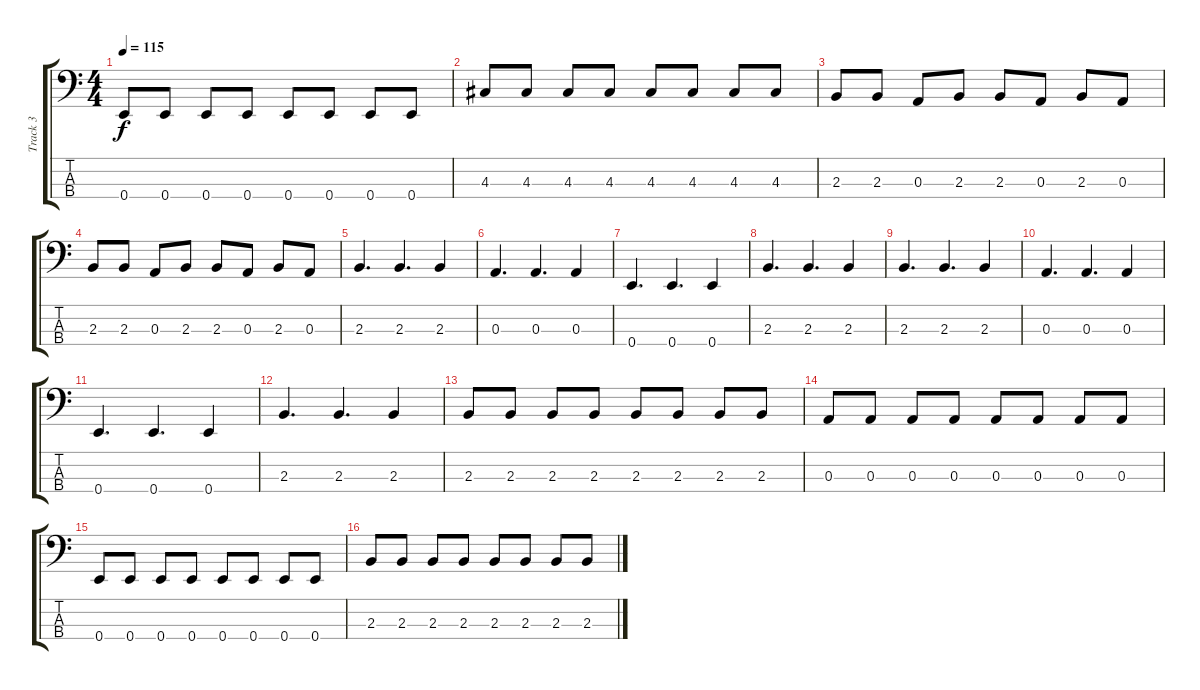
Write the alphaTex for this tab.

\track ("Track 3" "Track 3") {instrument electricbassfinger}
\staff {score tabs}
\tuning (G2 D2 A1 E1) {hide}
\ts (4 4)
\tempo 115
\clef f4
\ks c
0.4.8{dy f} 0.4.8 0.4.8 0.4.8 0.4.8 0.4.8 0.4.8 0.4.8 |
4.3.8 4.3.8 4.3.8 4.3.8 4.3.8 4.3.8 4.3.8 4.3.8 |
2.3.8 2.3.8 0.3.8 2.3.8 2.3.8 0.3.8 2.3.8 0.3.8 |
2.3.8 2.3.8 0.3.8 2.3.8 2.3.8 0.3.8 2.3.8 0.3.8 |
2.3.4{d} 2.3.4{d} 2.3.4 |
0.3.4{d} 0.3.4{d} 0.3.4 |
0.4.4{d} 0.4.4{d} 0.4.4 |
2.3.4{d} 2.3.4{d} 2.3.4 |
2.3.4{d} 2.3.4{d} 2.3.4 |
0.3.4{d} 0.3.4{d} 0.3.4 |
0.4.4{d} 0.4.4{d} 0.4.4 |
2.3.4{d} 2.3.4{d} 2.3.4 |
2.3.8 2.3.8 2.3.8 2.3.8 2.3.8 2.3.8 2.3.8 2.3.8 |
0.3.8 0.3.8 0.3.8 0.3.8 0.3.8 0.3.8 0.3.8 0.3.8 |
0.4.8 0.4.8 0.4.8 0.4.8 0.4.8 0.4.8 0.4.8 0.4.8 |
2.3.8 2.3.8 2.3.8 2.3.8 2.3.8 2.3.8 2.3.8 2.3.8
